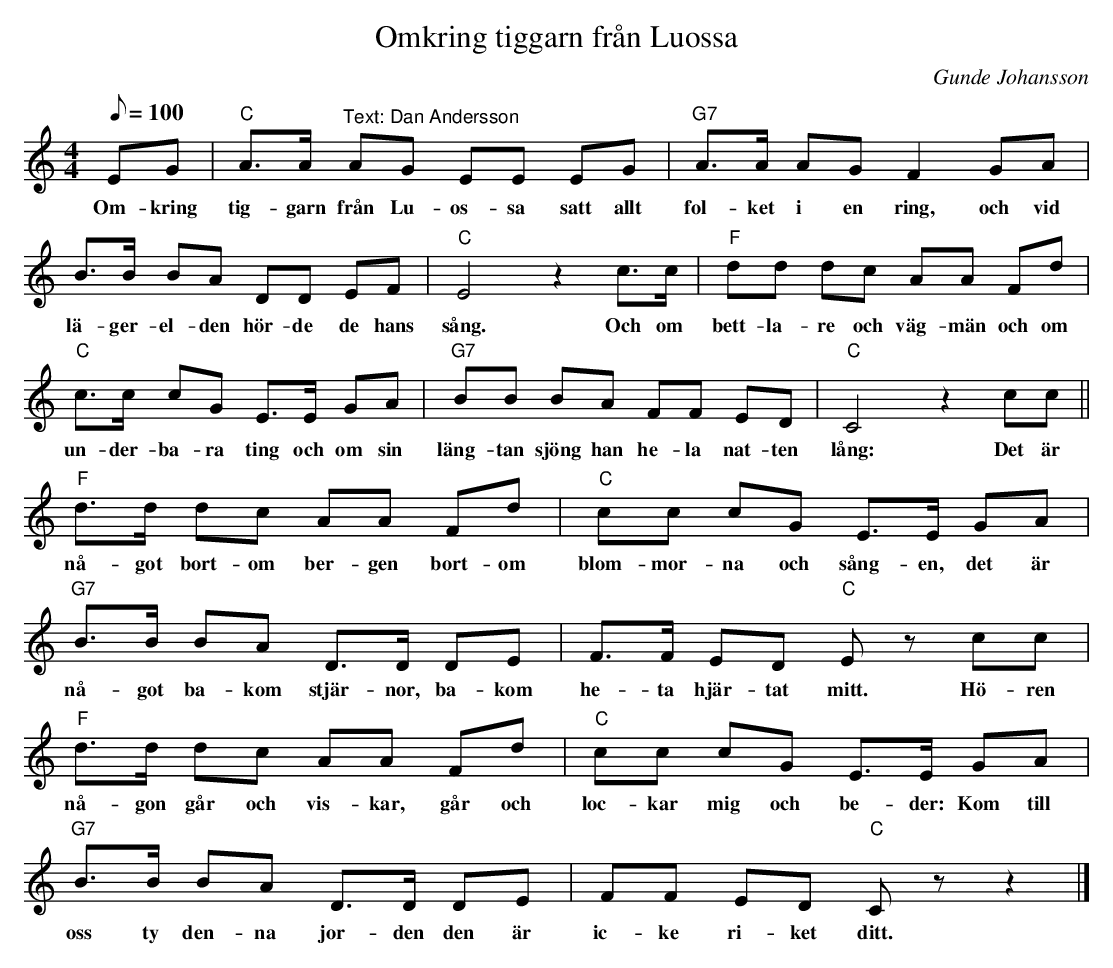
X:1
T:Omkring tiggarn från Luossa
C:Gunde Johansson
M:4/4
L:1/8
Q:100
K:C
V:1
EG | "C" A>A "^Text: Dan Andersson" AG EE EG | "G7" A>A AG F2 GA |
w:Om-kring tig-garn från Lu-os-sa satt allt fol-ket i en ring, och vid
B>B BA DD EF | "C" E4 z2 c>c | "F" dd dc AA Fd |
w:lä-ger-el-den hör-de de hans sång. Och om bett-la-re och väg-män och om
"C" c>c cG E>E GA | "G7"BB BA FF ED | "C" C4 z2 cc ||
w:un-der-ba-ra ting och om sin läng-tan sjöng han he-la nat-ten lång: Det är
"F"d>d dc AA Fd | "C" cc cG E>E GA |
w:nå-got bort-om ber-gen bort-om blom-mor-na och sång-en, det är
"G7" B>B BA D>D DE | F>F ED "C"E z cc |
w:nå-got ba-kom stjär-nor, ba-kom he-ta hjär-tat mitt. Hö-ren
"F"d>d dc AA Fd | "C" cc cG E>E GA |
w:nå-gon går och vis-kar, går och loc-kar mig och be-der: Kom till
"G7" B>B BA D>D DE | FF ED "C" C z z2 |]
w:oss ty den-na jor-den den är ic-ke ri-ket ditt.
